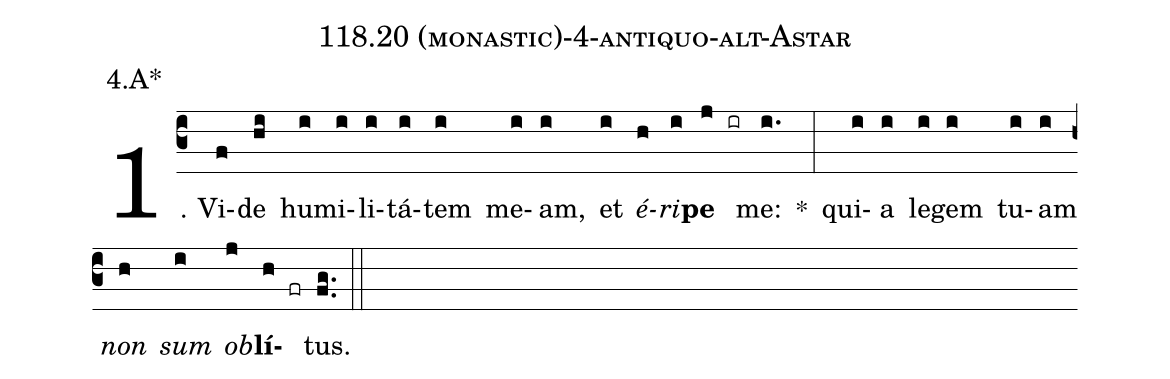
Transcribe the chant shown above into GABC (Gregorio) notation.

name: 118.20 (monastic)-4-antiquo-alt-Astar;
annotation: 4.A*;
%%
(c3)1. Vi(f)de(hi) hu(i)mi(i)li(i)tá(i)tem(i) me(i)am,(i) et(i) <i>é</i>(h)<i>ri</i>(i)<b>pe</b>(j ir) me:(i.) *(:) qui(i)a(i) le(i)gem(i) tu(i)am(i) <i>non</i>(h) <i>sum</i>(i) <i>ob</i>(j)<b>lí</b>(h fr)tus.(fg..) (::)
